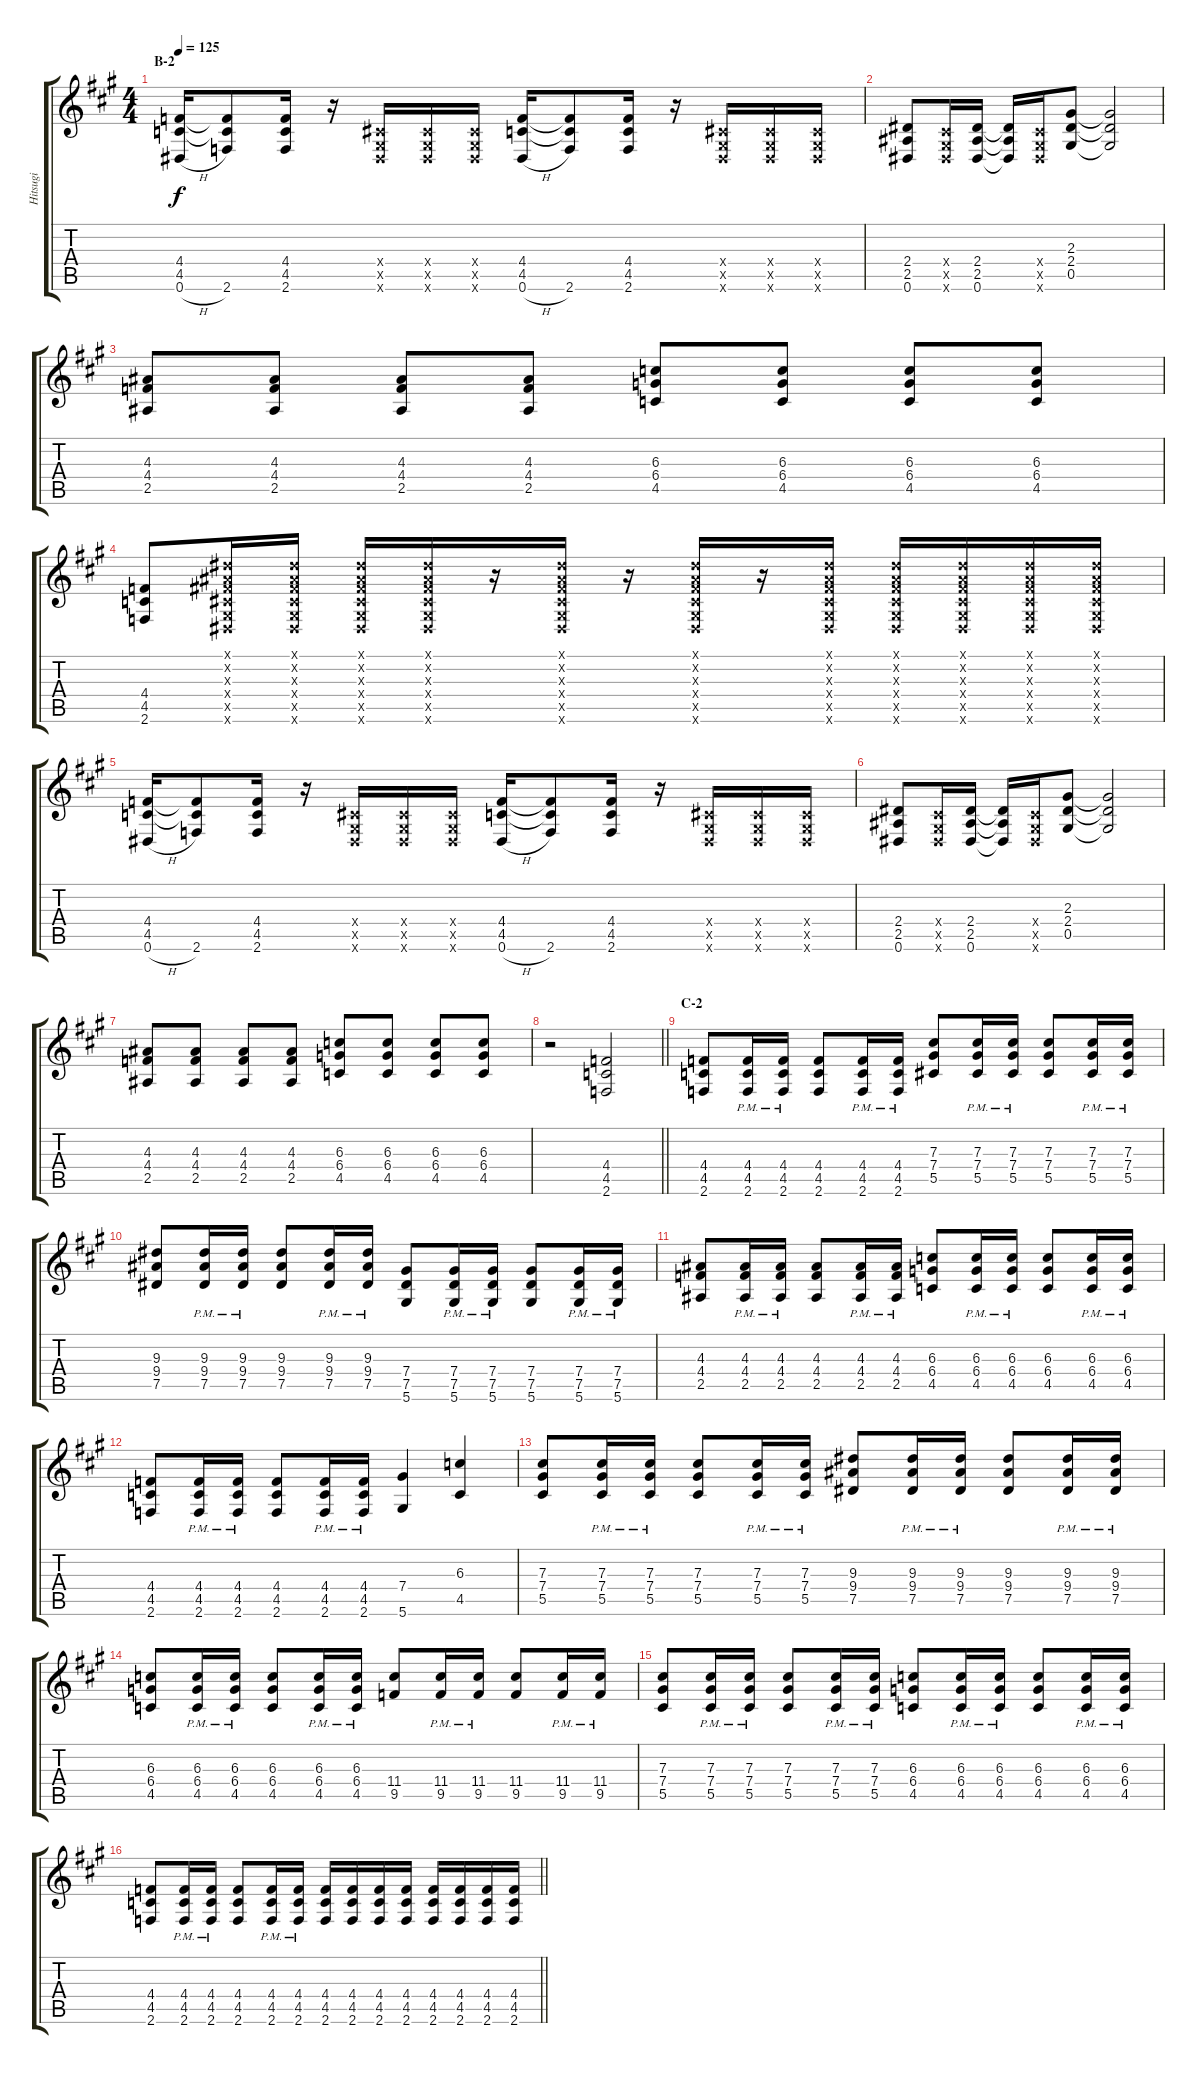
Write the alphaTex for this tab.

\track ("Hitsugi" "Hitsugi") {instrument overdrivenguitar}
\staff {score tabs}
\tuning (Eb4 Bb3 Gb3 Db3 Ab2 Eb2) {hide}
\ts (4 4)
\section ("" "B-2")
\tempo 125
\clef g2
\ks a
(4.4 4.5 0.6{h}).16{dy f} (4.4{t} 4.5{t} 2.6).8 (4.4 4.5 2.6).16 r.16 (0.4{x} 0.5{x} 0.6{x}).16 (0.4{x} 0.5{x} 0.6{x}).16 (0.4{x} 0.5{x} 0.6{x}).16 (4.4 4.5 0.6{h}).16 (4.4{t} 4.5{t} 2.6).8 (4.4 4.5 2.6).16 r.16 (0.4{x} 0.5{x} 0.6{x}).16 (0.4{x} 0.5{x} 0.6{x}).16 (0.4{x} 0.5{x} 0.6{x}).16 |
(2.4 2.5 0.6).8 (0.4{x} 0.5{x} 0.6{x}).16 (2.4 2.5 0.6).16 (2.4{t} 2.5{t} 0.6{t}).16 (0.4{x} 0.5{x} 0.6{x}).16 (2.3 2.4 0.5).8 (2.3{t} 2.4{t} 0.5{t}).2 |
(4.3 4.4 2.5).8 (4.3 4.4 2.5).8 (4.3 4.4 2.5).8 (4.3 4.4 2.5).8 (6.3 6.4 4.5).8 (6.3 6.4 4.5).8 (6.3 6.4 4.5).8 (6.3 6.4 4.5).8 |
(4.4 4.5 2.6).8 (0.1{x} 0.2{x} 0.3{x} 0.4{x} 0.5{x} 0.6{x}).16 (0.1{x} 0.2{x} 0.3{x} 0.4{x} 0.5{x} 0.6{x}).16 (0.1{x} 0.2{x} 0.3{x} 0.4{x} 0.5{x} 0.6{x}).16 (0.1{x} 0.2{x} 0.3{x} 0.4{x} 0.5{x} 0.6{x}).16 r.16 (0.1{x} 0.2{x} 0.3{x} 0.4{x} 0.5{x} 0.6{x}).16 r.16 (0.1{x} 0.2{x} 0.3{x} 0.4{x} 0.5{x} 0.6{x}).16 r.16 (0.1{x} 0.2{x} 0.3{x} 0.4{x} 0.5{x} 0.6{x}).16 (0.1{x} 0.2{x} 0.3{x} 0.4{x} 0.5{x} 0.6{x}).16 (0.1{x} 0.2{x} 0.3{x} 0.4{x} 0.5{x} 0.6{x}).16 (0.1{x} 0.2{x} 0.3{x} 0.4{x} 0.5{x} 0.6{x}).16 (0.1{x} 0.2{x} 0.3{x} 0.4{x} 0.5{x} 0.6{x}).16 |
(4.4 4.5 0.6{h}).16 (4.4{t} 4.5{t} 2.6).8 (4.4 4.5 2.6).16 r.16 (0.4{x} 0.5{x} 0.6{x}).16 (0.4{x} 0.5{x} 0.6{x}).16 (0.4{x} 0.5{x} 0.6{x}).16 (4.4 4.5 0.6{h}).16 (4.4{t} 4.5{t} 2.6).8 (4.4 4.5 2.6).16 r.16 (0.4{x} 0.5{x} 0.6{x}).16 (0.4{x} 0.5{x} 0.6{x}).16 (0.4{x} 0.5{x} 0.6{x}).16 |
(2.4 2.5 0.6).8 (0.4{x} 0.5{x} 0.6{x}).16 (2.4 2.5 0.6).16 (2.4{t} 2.5{t} 0.6{t}).16 (0.4{x} 0.5{x} 0.6{x}).16 (2.3 2.4 0.5).8 (2.3{t} 2.4{t} 0.5{t}).2 |
(4.3 4.4 2.5).8 (4.3 4.4 2.5).8 (4.3 4.4 2.5).8 (4.3 4.4 2.5).8 (6.3 6.4 4.5).8 (6.3 6.4 4.5).8 (6.3 6.4 4.5).8 (6.3 6.4 4.5).8 |
\barLineRight lightlight
r.2 (4.4 4.5 2.6).2 |
\section ("" "C-2")
(4.4 4.5 2.6).8 (4.4{pm} 4.5{pm} 2.6{pm}).16 (4.4{pm} 4.5{pm} 2.6{pm}).16 (4.4 4.5 2.6).8 (4.4{pm} 4.5{pm} 2.6{pm}).16 (4.4{pm} 4.5{pm} 2.6{pm}).16 (7.3 7.4 5.5).8 (7.3{pm} 7.4{pm} 5.5{pm}).16 (7.3{pm} 7.4{pm} 5.5{pm}).16 (7.3 7.4 5.5).8 (7.3{pm} 7.4{pm} 5.5{pm}).16 (7.3{pm} 7.4{pm} 5.5{pm}).16 |
(9.3 9.4 7.5).8 (9.3{pm} 9.4{pm} 7.5{pm}).16 (9.3{pm} 9.4{pm} 7.5{pm}).16 (9.3 9.4 7.5).8 (9.3{pm} 9.4{pm} 7.5{pm}).16 (9.3{pm} 9.4{pm} 7.5{pm}).16 (7.4 7.5 5.6).8 (7.4{pm} 7.5{pm} 5.6{pm}).16 (7.4{pm} 7.5{pm} 5.6{pm}).16 (7.4 7.5 5.6).8 (7.4{pm} 7.5{pm} 5.6{pm}).16 (7.4{pm} 7.5{pm} 5.6{pm}).16 |
(4.3 4.4 2.5).8 (4.3{pm} 4.4{pm} 2.5{pm}).16 (4.3{pm} 4.4{pm} 2.5{pm}).16 (4.3 4.4 2.5).8 (4.3{pm} 4.4{pm} 2.5{pm}).16 (4.3{pm} 4.4{pm} 2.5{pm}).16 (6.3 6.4 4.5).8 (6.3{pm} 6.4{pm} 4.5{pm}).16 (6.3{pm} 6.4{pm} 4.5{pm}).16 (6.3 6.4 4.5).8 (6.3{pm} 6.4{pm} 4.5{pm}).16 (6.3{pm} 6.4{pm} 4.5{pm}).16 |
(4.4 4.5 2.6).8 (4.4{pm} 4.5{pm} 2.6{pm}).16 (4.4{pm} 4.5{pm} 2.6{pm}).16 (4.4 4.5 2.6).8 (4.4{pm} 4.5{pm} 2.6{pm}).16 (4.4{pm} 4.5{pm} 2.6{pm}).16 (7.4 5.6).4 (6.3 4.5).4 |
(7.3 7.4 5.5).8 (7.3{pm} 7.4{pm} 5.5{pm}).16 (7.3{pm} 7.4{pm} 5.5{pm}).16 (7.3 7.4 5.5).8 (7.3{pm} 7.4{pm} 5.5{pm}).16 (7.3{pm} 7.4{pm} 5.5{pm}).16 (9.3 9.4 7.5).8 (9.3{pm} 9.4{pm} 7.5{pm}).16 (9.3{pm} 9.4{pm} 7.5{pm}).16 (9.3 9.4 7.5).8 (9.3{pm} 9.4{pm} 7.5{pm}).16 (9.3{pm} 9.4{pm} 7.5{pm}).16 |
(6.3 6.4 4.5).8 (6.3{pm} 6.4{pm} 4.5{pm}).16 (6.3{pm} 6.4{pm} 4.5{pm}).16 (6.3 6.4 4.5).8 (6.3{pm} 6.4{pm} 4.5{pm}).16 (6.3{pm} 6.4{pm} 4.5{pm}).16 (11.4 9.5).8 (11.4{pm} 9.5{pm}).16 (11.4{pm} 9.5{pm}).16 (11.4 9.5).8 (11.4{pm} 9.5{pm}).16 (11.4{pm} 9.5{pm}).16 |
(7.3 7.4 5.5).8 (7.3{pm} 7.4{pm} 5.5{pm}).16 (7.3{pm} 7.4{pm} 5.5{pm}).16 (7.3 7.4 5.5).8 (7.3{pm} 7.4{pm} 5.5{pm}).16 (7.3{pm} 7.4{pm} 5.5{pm}).16 (6.3 6.4 4.5).8 (6.3{pm} 6.4{pm} 4.5{pm}).16 (6.3{pm} 6.4{pm} 4.5{pm}).16 (6.3 6.4 4.5).8 (6.3{pm} 6.4{pm} 4.5{pm}).16 (6.3{pm} 6.4{pm} 4.5{pm}).16 |
\barLineRight lightlight
(4.4 4.5 2.6).8 (4.4{pm} 4.5{pm} 2.6{pm}).16 (4.4{pm} 4.5{pm} 2.6{pm}).16 (4.4 4.5 2.6).8 (4.4{pm} 4.5{pm} 2.6{pm}).16 (4.4{pm} 4.5{pm} 2.6{pm}).16 (4.4 4.5 2.6).16 (4.4 4.5 2.6).16 (4.4 4.5 2.6).16 (4.4 4.5 2.6).16 (4.4 4.5 2.6).16 (4.4 4.5 2.6).16 (4.4 4.5 2.6).16 (4.4 4.5 2.6).16
